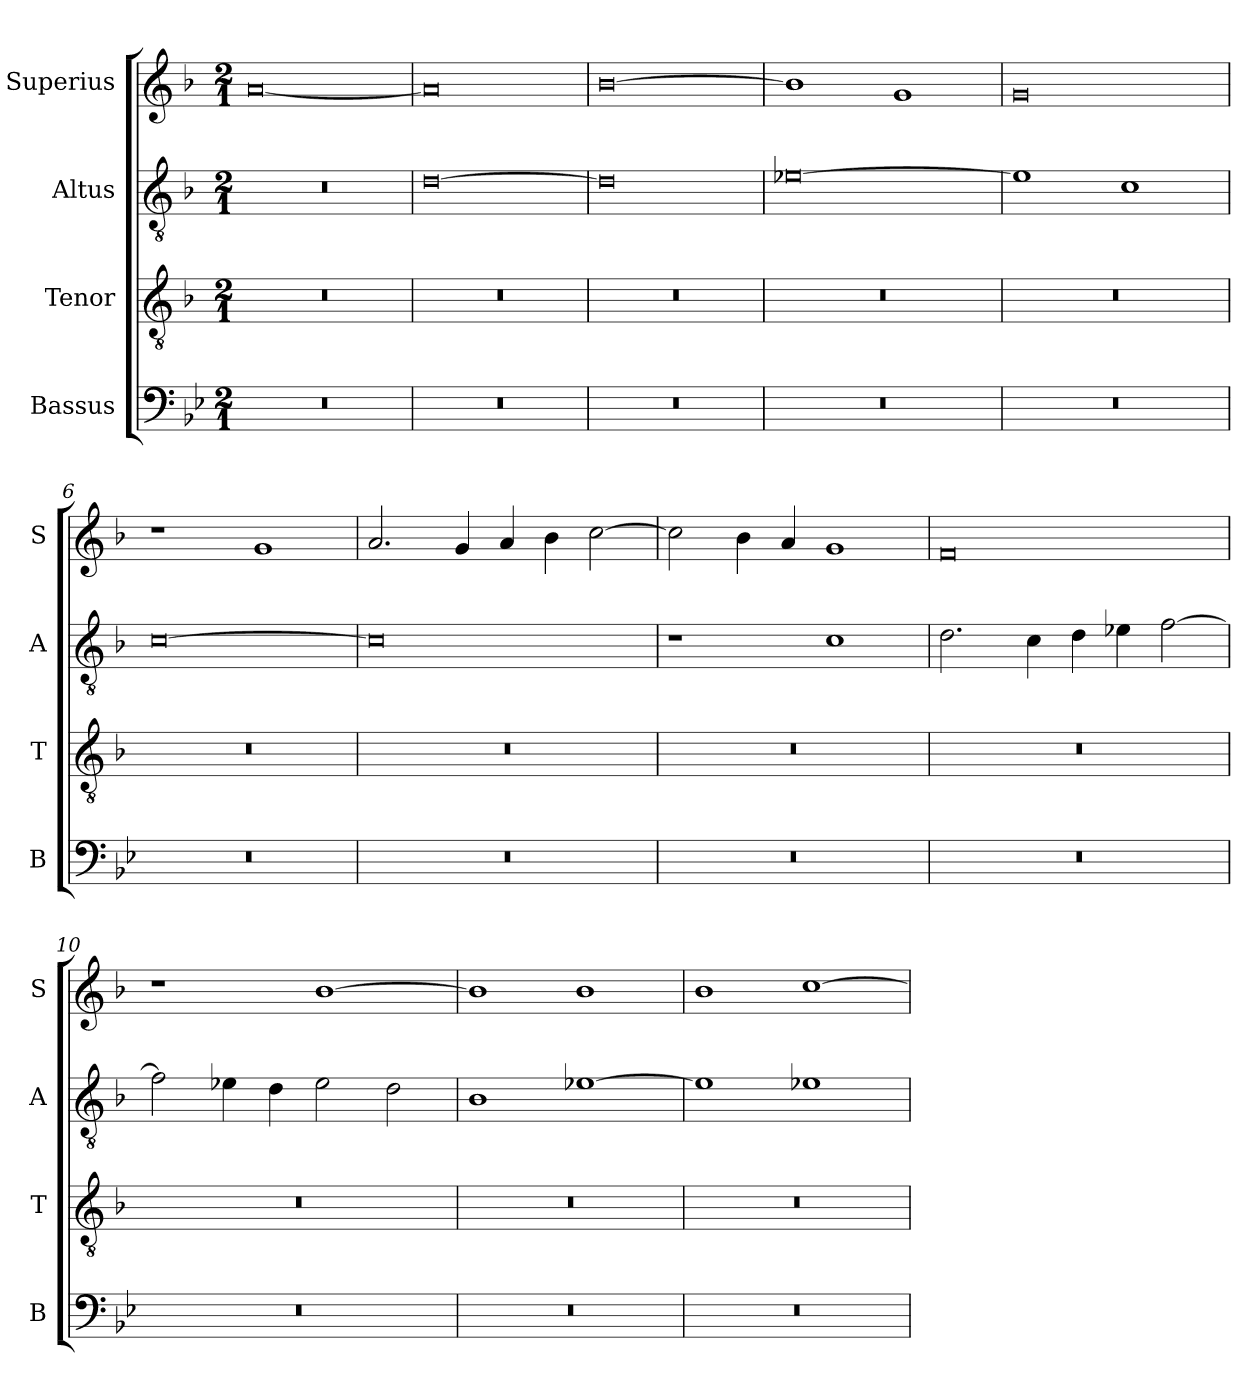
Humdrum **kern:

**kern	**kern	**kern	**kern
*part4	*part3	*part2	*part1
*staff4	*staff3	*staff2	*staff1
*I"Bassus	*I"Tenor	*I"Altus	*I"Superius
*I'B	*I'T	*I'A	*I'S
*clefF4	*clefGv2	*clefGv2	*clefG2
*k[b-e-]	*k[b-]	*k[b-]	*k[b-]
*M2/1	*M2/1	*M2/1	*M2/1
=1	=1	=1	=1
0r	0r	0r	[0a
=2	=2	=2	=2
0r	0r	[0d	0a]
=3	=3	=3	=3
0r	0r	0d]	[0b-
=4	=4	=4	=4
0r	0r	[0e-X	1b-]
.	.	.	1g
=5	=5	=5	=5
0r	0r	1e-]	0g
.	.	1c	.
=6	=6	=6	=6
0r	0r	[0c	1r
.	.	.	1g
=7	=7	=7	=7
0r	0r	0c]	2.a/
.	.	.	4g/
.	.	.	4a/
.	.	.	4b-\
.	.	.	[2cc\
=8	=8	=8	=8
0r	0r	1r	2cc\]
.	.	.	4b-\
.	.	.	4a/
.	.	1c	1g
=9	=9	=9	=9
0r	0r	2.d\	0f
.	.	4c\	.
.	.	4d\	.
.	.	4e-X\	.
.	.	[2f\	.
=10	=10	=10	=10
0r	0r	2f\]	1r
.	.	4e-X\	.
.	.	4d\	.
.	.	2e-\	[1b-
.	.	2d\	.
=11	=11	=11	=11
0r	0r	1B-	1b-]
.	.	[1e-X	1b-
=12	=12	=12	=12
0r	0r	1e-]	1b-
.	.	1e-X	[1cc
=	=	=	=
*-	*-	*-	*-
